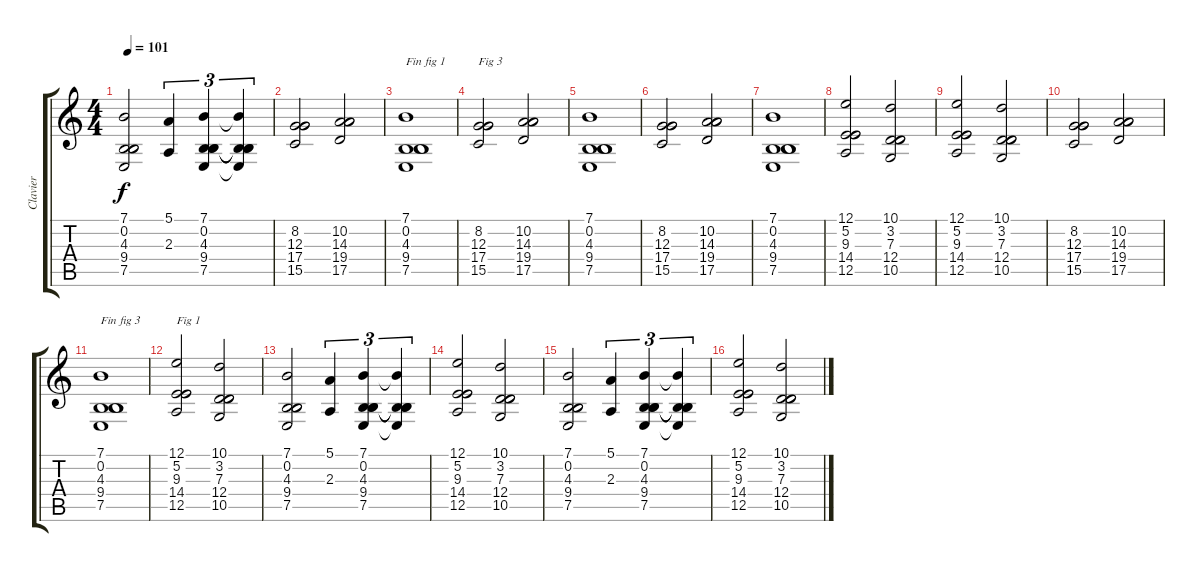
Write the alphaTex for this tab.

\track ("Clavier" "Clavier") {instrument harmonica}
\staff {score tabs}
\tuning (E4 B3 G3 D3 A2 E2) {hide}
\ts (4 4)
\tempo 101
\clef g2
\ks c
(7.1 0.2 4.3 9.4 7.5).2{dy f} (5.1 2.3).4{tu (3 2)} (7.1 0.2 4.3 9.4 7.5).4{tu (3 2)} (7.1{t} 0.2{t} 4.3{t} 9.4{t} 7.5{t}).4{tu (3 2)} |
(8.2 12.3 17.4 15.5).2 (10.2 14.3 19.4 17.5).2 |
(7.1 0.2 4.3 9.4 7.5).1{txt "Fin fig 1"} |
(8.2 12.3 17.4 15.5).2{txt "Fig 3"} (10.2 14.3 19.4 17.5).2 |
(7.1 0.2 4.3 9.4 7.5).1 |
(8.2 12.3 17.4 15.5).2 (10.2 14.3 19.4 17.5).2 |
(7.1 0.2 4.3 9.4 7.5).1 |
(12.1 5.2 9.3 14.4 12.5).2 (10.1 3.2 7.3 12.4 10.5).2 |
(12.1 5.2 9.3 14.4 12.5).2 (10.1 3.2 7.3 12.4 10.5).2 |
(8.2 12.3 17.4 15.5).2 (10.2 14.3 19.4 17.5).2 |
(7.1 0.2 4.3 9.4 7.5).1{txt "Fin fig 3"} |
(12.1 5.2 9.3 14.4 12.5).2{txt "Fig 1"} (10.1 3.2 7.3 12.4 10.5).2 |
(7.1 0.2 4.3 9.4 7.5).2 (5.1 2.3).4{tu (3 2)} (7.1 0.2 4.3 9.4 7.5).4{tu (3 2)} (7.1{t} 0.2{t} 4.3{t} 9.4{t} 7.5{t}).4{tu (3 2)} |
(12.1 5.2 9.3 14.4 12.5).2 (10.1 3.2 7.3 12.4 10.5).2 |
(7.1 0.2 4.3 9.4 7.5).2 (5.1 2.3).4{tu (3 2)} (7.1 0.2 4.3 9.4 7.5).4{tu (3 2)} (7.1{t} 0.2{t} 4.3{t} 9.4{t} 7.5{t}).4{tu (3 2)} |
(12.1 5.2 9.3 14.4 12.5).2 (10.1 3.2 7.3 12.4 10.5).2
